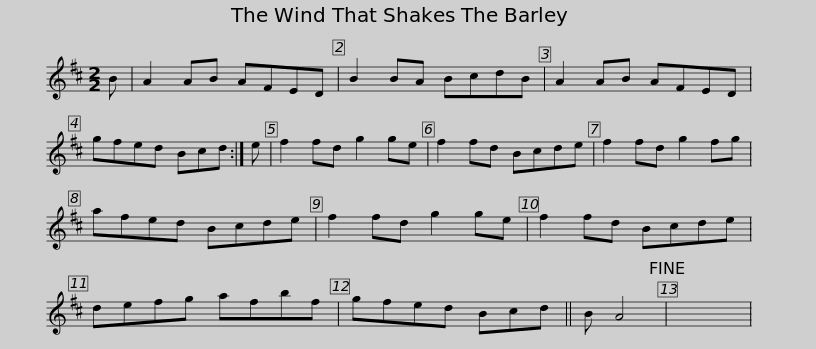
X:1
L:1/8
M:2/2
I:linebreak $
K:D
V:1 treble
V:1
 B | A2 AB AFED | B2 BA BcdB | A2 AB AFED | gfed Bcd :| %5
 e | f2 fd g2 ge |$ f2 fd Bcde | f2 fd g2 fg | afed Bcde | %10
 f2 fd g2 ge | f2 fd Bcde | defg afbf |$ gfed Bcd || B A4!fine! | %15
 x8 | %16
